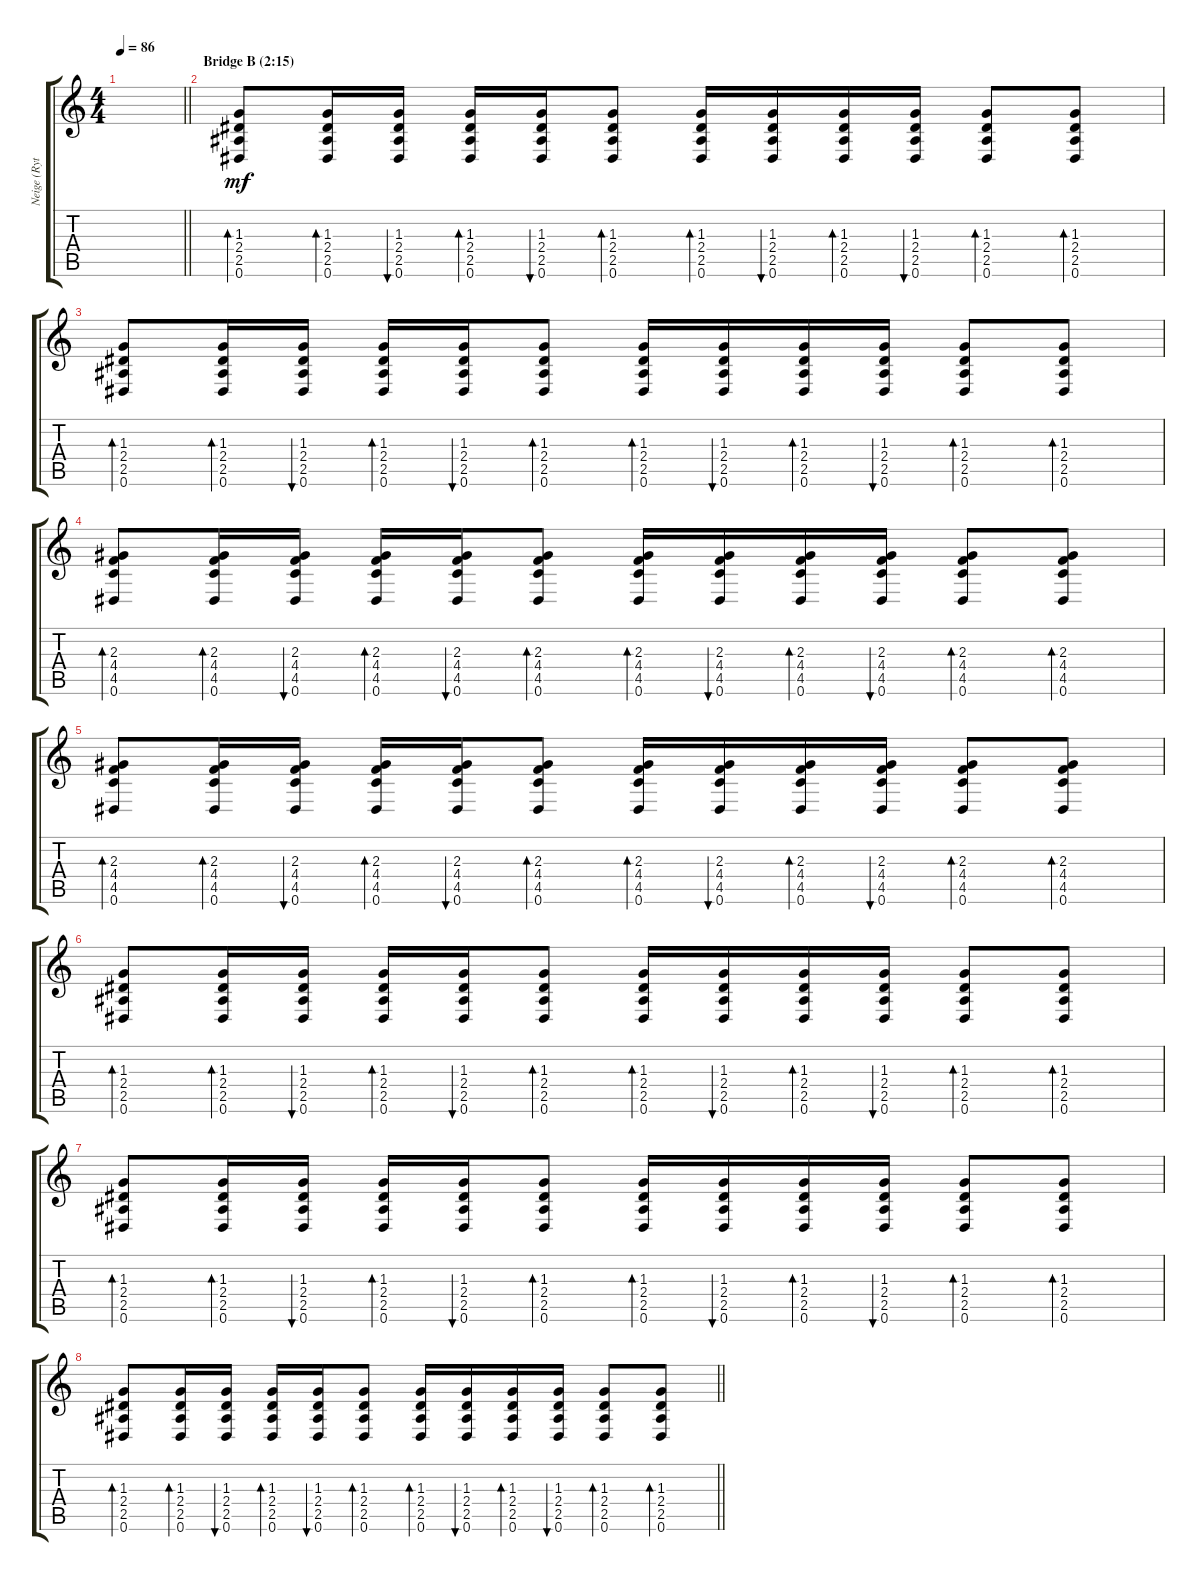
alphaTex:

\track ("Neige (Rythm)" "Neige (Ryt") {instrument distortionguitar}
\staff {score tabs}
\tuning (Eb4 Bb3 Gb3 Db3 Ab2 Eb2) {hide}
\ts (4 4)
\tempo 86
\clef g2
\barLineRight lightlight
\ks c
|
\section ("" "Bridge B (2:15)")
(1.3 2.4 2.5 0.6).8{bd 30 dy mf instrument acousticguitarsteel} (1.3 2.4 2.5 0.6).16{bd 30} (1.3 2.4 2.5 0.6).16{bu 30} (1.3 2.4 2.5 0.6).16{bd 30} (1.3 2.4 2.5 0.6).16{bu 60} (1.3 2.4 2.5 0.6).8{bd 30} (1.3 2.4 2.5 0.6).16{bd 30} (1.3 2.4 2.5 0.6).16{bu 30} (1.3 2.4 2.5 0.6).16{bd 30} (1.3 2.4 2.5 0.6).16{bu 60} (1.3 2.4 2.5 0.6).8{bd 30} (1.3 2.4 2.5 0.6).8{bd 60} |
(1.3 2.4 2.5 0.6).8{bd 30} (1.3 2.4 2.5 0.6).16{bd 30} (1.3 2.4 2.5 0.6).16{bu 30} (1.3 2.4 2.5 0.6).16{bd 30} (1.3 2.4 2.5 0.6).16{bu 60} (1.3 2.4 2.5 0.6).8{bd 30} (1.3 2.4 2.5 0.6).16{bd 30} (1.3 2.4 2.5 0.6).16{bu 30} (1.3 2.4 2.5 0.6).16{bd 30} (1.3 2.4 2.5 0.6).16{bu 60} (1.3 2.4 2.5 0.6).8{bd 30} (1.3 2.4 2.5 0.6).8{bd 60} |
(2.3 4.4 4.5 0.6).8{bd 30} (2.3 4.4 4.5 0.6).16{bd 30} (2.3 4.4 4.5 0.6).16{bu 30} (2.3 4.4 4.5 0.6).16{bd 30} (2.3 4.4 4.5 0.6).16{bu 60} (2.3 4.4 4.5 0.6).8{bd 30} (2.3 4.4 4.5 0.6).16{bd 30} (2.3 4.4 4.5 0.6).16{bu 30} (2.3 4.4 4.5 0.6).16{bd 30} (2.3 4.4 4.5 0.6).16{bu 60} (2.3 4.4 4.5 0.6).8{bd 30} (2.3 4.4 4.5 0.6).8{bd 60} |
(2.3 4.4 4.5 0.6).8{bd 30} (2.3 4.4 4.5 0.6).16{bd 30} (2.3 4.4 4.5 0.6).16{bu 30} (2.3 4.4 4.5 0.6).16{bd 30} (2.3 4.4 4.5 0.6).16{bu 60} (2.3 4.4 4.5 0.6).8{bd 30} (2.3 4.4 4.5 0.6).16{bd 30} (2.3 4.4 4.5 0.6).16{bu 30} (2.3 4.4 4.5 0.6).16{bd 30} (2.3 4.4 4.5 0.6).16{bu 60} (2.3 4.4 4.5 0.6).8{bd 30} (2.3 4.4 4.5 0.6).8{bd 60} |
(1.3 2.4 2.5 0.6).8{bd 30} (1.3 2.4 2.5 0.6).16{bd 30} (1.3 2.4 2.5 0.6).16{bu 30} (1.3 2.4 2.5 0.6).16{bd 30} (1.3 2.4 2.5 0.6).16{bu 60} (1.3 2.4 2.5 0.6).8{bd 30} (1.3 2.4 2.5 0.6).16{bd 30} (1.3 2.4 2.5 0.6).16{bu 30} (1.3 2.4 2.5 0.6).16{bd 30} (1.3 2.4 2.5 0.6).16{bu 60} (1.3 2.4 2.5 0.6).8{bd 30} (1.3 2.4 2.5 0.6).8{bd 60} |
(1.3 2.4 2.5 0.6).8{bd 30} (1.3 2.4 2.5 0.6).16{bd 30} (1.3 2.4 2.5 0.6).16{bu 30} (1.3 2.4 2.5 0.6).16{bd 30} (1.3 2.4 2.5 0.6).16{bu 60} (1.3 2.4 2.5 0.6).8{bd 30} (1.3 2.4 2.5 0.6).16{bd 30} (1.3 2.4 2.5 0.6).16{bu 30} (1.3 2.4 2.5 0.6).16{bd 30} (1.3 2.4 2.5 0.6).16{bu 60} (1.3 2.4 2.5 0.6).8{bd 30} (1.3 2.4 2.5 0.6).8{bd 60} |
\barLineRight lightlight
(1.3 2.4 2.5 0.6).8{bd 30} (1.3 2.4 2.5 0.6).16{bd 30} (1.3 2.4 2.5 0.6).16{bu 30} (1.3 2.4 2.5 0.6).16{bd 30} (1.3 2.4 2.5 0.6).16{bu 60} (1.3 2.4 2.5 0.6).8{bd 30} (1.3 2.4 2.5 0.6).16{bd 30} (1.3 2.4 2.5 0.6).16{bu 30} (1.3 2.4 2.5 0.6).16{bd 30} (1.3 2.4 2.5 0.6).16{bu 60} (1.3 2.4 2.5 0.6).8{bd 30} (1.3 2.4 2.5 0.6).8{bd 60}
